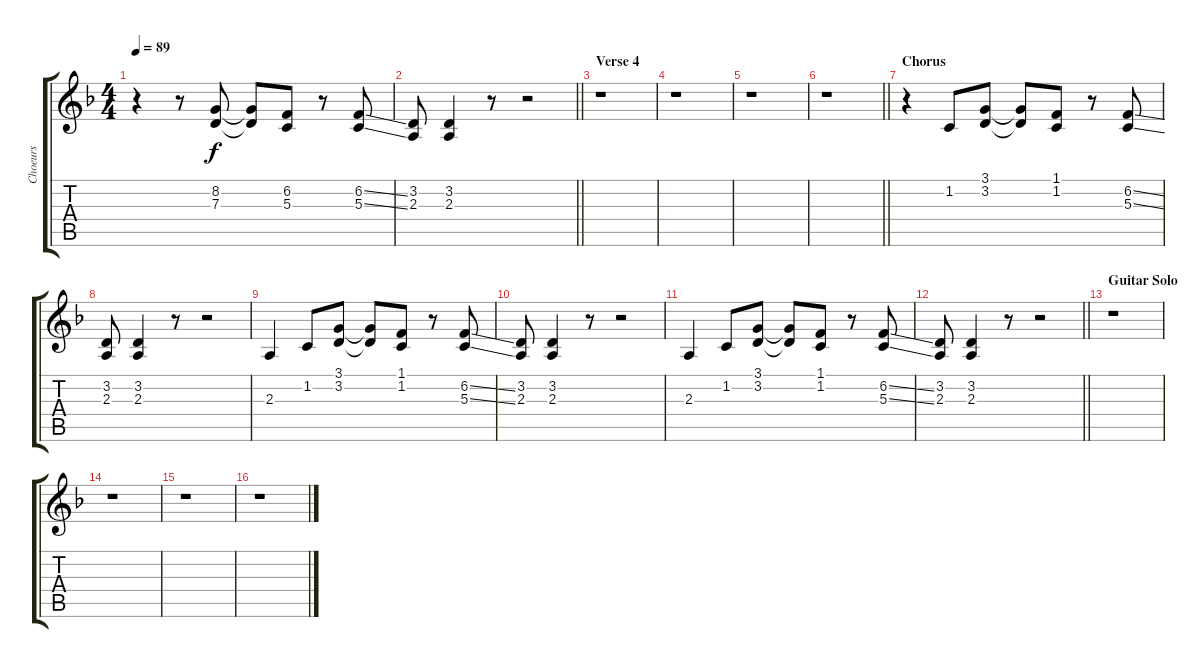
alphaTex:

\track ("Choeurs" "Choeurs") {instrument lead6voice}
\staff {score tabs}
\tuning (E4 B3 G3 D3 A2 E2) {hide}
\ts (4 4)
\tempo 89
\clef g2
\ks f
r.4{dy f} r.8 (8.2 7.3).8 (8.2{t} 7.3{t}).8 (6.2 5.3).8 r.8 (6.2{ss} 5.3{ss}).8 |
\barLineRight lightlight
(3.2 2.3).8 (3.2 2.3).4 r.8 r.2 |
\section ("" "Verse 4")
r.1 |
r.1 |
r.1 |
\barLineRight lightlight
r.1 |
\section ("" "Chorus")
r.4 1.2.8 (3.1 3.2).8 (3.1{t} 3.2{t}).8 (1.1 1.2).8 r.8 (6.2{ss} 5.3{ss}).8 |
(3.2 2.3).8 (3.2 2.3).4 r.8 r.2 |
2.3.4 1.2.8 (3.1 3.2).8 (3.1{t} 3.2{t}).8 (1.1 1.2).8 r.8 (6.2{ss} 5.3{ss}).8 |
(3.2 2.3).8 (3.2 2.3).4 r.8 r.2 |
2.3.4 1.2.8 (3.1 3.2).8 (3.1{t} 3.2{t}).8 (1.1 1.2).8 r.8 (6.2{ss} 5.3{ss}).8 |
\barLineRight lightlight
(3.2 2.3).8 (3.2 2.3).4 r.8 r.2 |
\section ("" "Guitar Solo")
r.1 |
r.1 |
r.1 |
r.1
